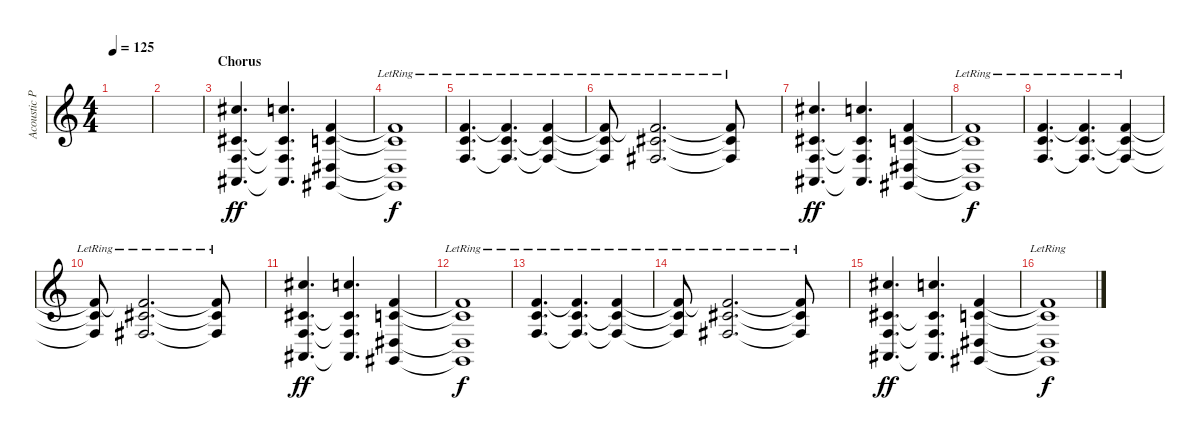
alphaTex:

\track ("Acoustic Piano (Staff 1)" "Acoustic P") {instrument acousticgrandpiano}
\staff {score}
\tuning (E4 B3 G3 D3 A2 E2 B1) {hide}
\ts (4 4)
\tempo 125
\clef g2
\ks c
|
|
\section ("" "Chorus")
(9.1 2.2 3.4 1.5).4{d dy ff} (8.1 2.2{t} 3.4{t} 1.5{t}).4{d} (1.1 1.2 1.4 4.6).4 |
(1.1{t} 1.2{lr t} 1.4{lr t} 4.6{lr t}).1{dy f} |
(1.1{lr} 1.2{lr} 3.4{lr}).4{d} (1.1{lr t} 1.2 3.4{lr t}).4{d} (1.1{lr} 1.2{t} 3.4{lr t}).4 |
(1.1{lr t} 1.2{t} 3.4{lr t}).8 (1.1{lr t} 2.2{lr} 4.4{lr}).2{d} (1.1{lr t} 2.2{lr t} 4.4{lr t}).8 |
(9.1 2.2 3.4 1.5).4{d dy ff} (8.1 2.2{t} 3.4{t} 1.5{t}).4{d} (1.1 1.2 1.4 4.6).4 |
(1.1{t} 1.2{lr t} 1.4{lr t} 4.6{lr t}).1{dy f} |
(1.1{lr} 1.2{lr} 3.4{lr}).4{d} (1.1{lr t} 1.2 3.4{lr t}).4{d} (1.1{lr} 1.2{t} 3.4{lr t}).4 |
(1.1{lr t} 1.2{t} 3.4{lr t}).8 (1.1{lr t} 2.2{lr} 4.4{lr}).2{d} (1.1{lr t} 2.2{lr t} 4.4{lr t}).8 |
(9.1 2.2 3.4 1.5).4{d dy ff} (8.1 2.2{t} 3.4{t} 1.5{t}).4{d} (1.1 1.2 1.4 4.6).4 |
(1.1{t} 1.2{lr t} 1.4{lr t} 4.6{lr t}).1{dy f} |
(1.1{lr} 1.2{lr} 3.4{lr}).4{d} (1.1{lr t} 1.2 3.4{lr t}).4{d} (1.1{lr} 1.2{t} 3.4{lr t}).4 |
(1.1{lr t} 1.2{t} 3.4{lr t}).8 (1.1{lr t} 2.2{lr} 4.4{lr}).2{d} (1.1{lr t} 2.2{lr t} 4.4{lr t}).8 |
(9.1 2.2 3.4 1.5).4{d dy ff} (8.1 2.2{t} 3.4{t} 1.5{t}).4{d} (1.1 1.2 1.4 4.6).4 |
(1.1{t} 1.2{lr t} 1.4{lr t} 4.6{lr t}).1{dy f}
